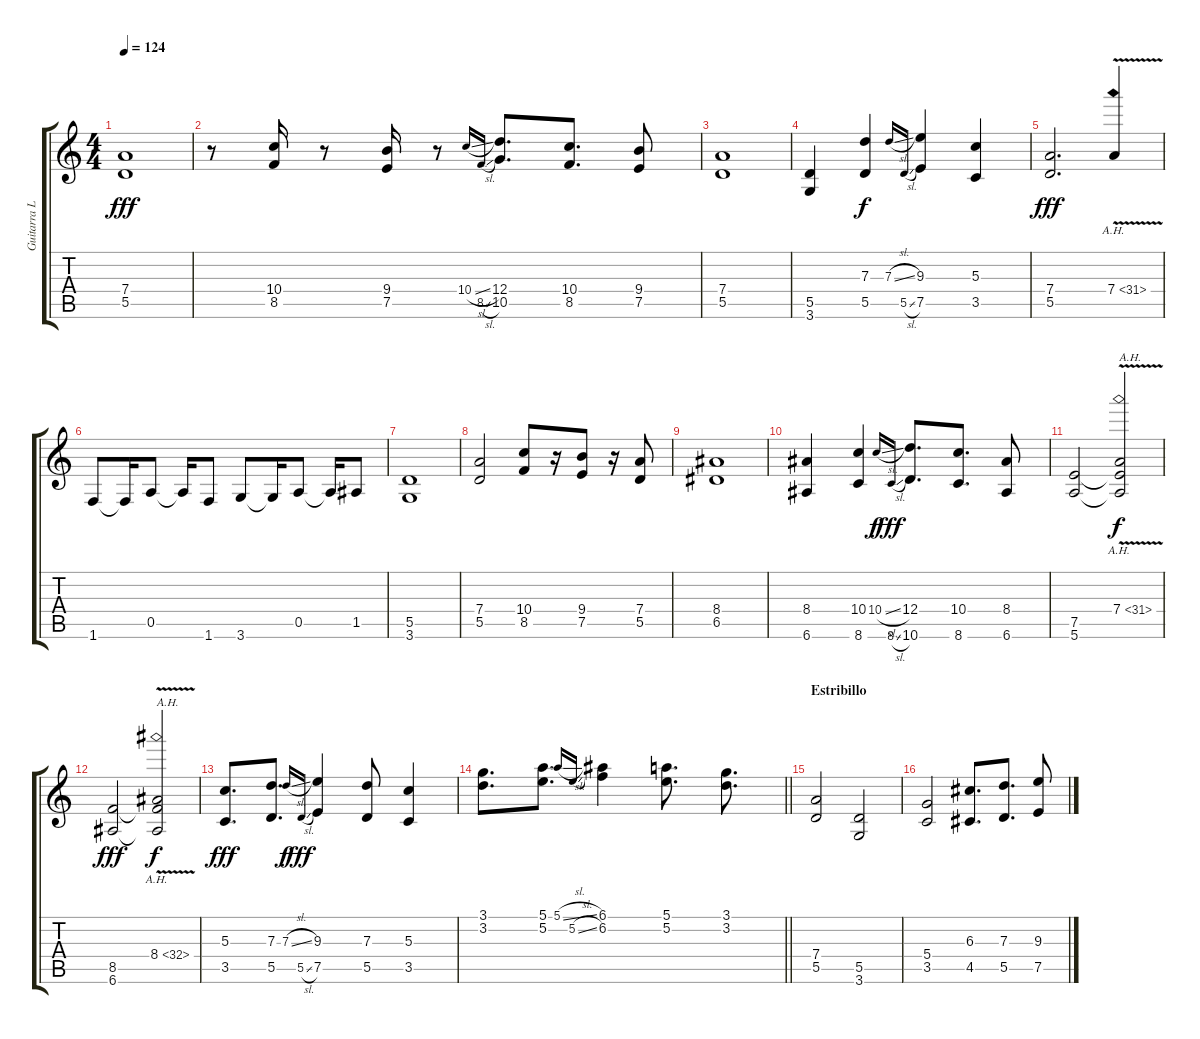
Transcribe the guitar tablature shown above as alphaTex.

\track ("Guitarra Lider" "Guitarra L") {instrument distortionguitar}
\staff {score tabs}
\tuning (E4 B3 G3 D3 A2 E2) {hide}
\ts (4 4)
\tempo 124
\clef g2
\ks c
(7.4 5.5).1{dy fff} |
r.8 (10.4 8.5).16 r.8 (9.4 7.5).16 r.8 10.4{sl}.16{gr onbeat} 8.5{sl}.16{gr onbeat} (12.4 10.5).8{d} (10.4 8.5).8{d} (9.4 7.5).8 |
(7.4 5.5).1 |
(5.5 3.6).4 (7.3 5.5).4{dy f} 7.3{sl}.16{gr onbeat} 5.5{sl}.16{gr onbeat} (9.3 7.5).4 (5.3 3.5).4 |
(7.4 5.5).2{d dy fff} 7.4{ah 24 v}.4 |
1.6.8 1.6{t}.16 0.5.8 0.5{t}.16 1.6.8 3.6.8 3.6{t}.16 0.5.8 0.5{t}.16 1.5.8 |
(5.5 3.6).1 |
(7.4 5.5).2 (10.4 8.5).8 r.16 (9.4 7.5).8 r.16 (7.4 5.5).8 |
(8.4 6.5).1 |
(8.4 6.6).4 (10.4 8.6).4 10.4{sl}.16{gr onbeat dy f} 8.6{sl}.16{gr onbeat dy fff} (12.4 10.6).8{d} (10.4 8.6).8{d} (8.4 6.6).8 |
(7.5 5.6).2 (7.4{ah 24 v} 7.5{t} 5.6{t}).2{txt "A.H." dy f} |
(8.5 6.6).2{dy fff instrument distortionguitar} (8.4{ah 24 v} 8.5{t} 6.6{t}).2{txt "A.H." dy f} |
(5.3 3.5).8{d dy fff instrument distortionguitar} (7.3 5.5).8{d} 7.3{sl}.16{gr onbeat dy f} 5.5{sl}.16{gr onbeat dy fff} (9.3 7.5).4 (7.3 5.5).8 (5.3 3.5).4 |
\barLineRight lightlight
(3.1 3.2).8{d} (5.1 5.2).8{d} 5.1{sl}.16{gr onbeat} 5.2{sl}.16{gr onbeat} (6.1 6.2).4 (5.1 5.2).8{d} (3.1 3.2).8{d} |
\section ("" "Estribillo")
(7.4 5.5).2 (5.5 3.6).2 |
(5.4 3.5).2 (6.3 4.5).8{d} (7.3 5.5).8{d} (9.3 7.5).8
